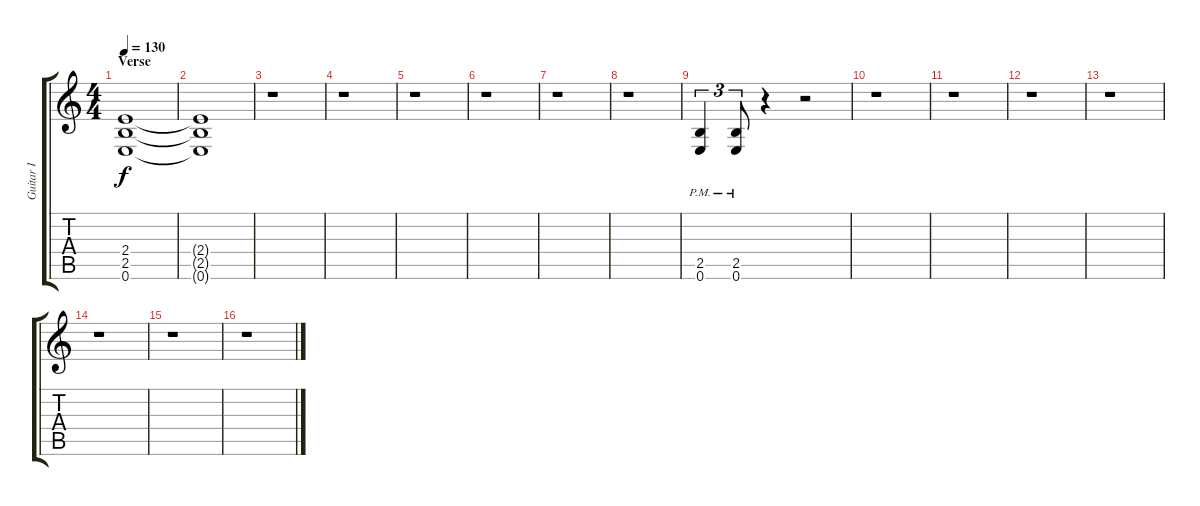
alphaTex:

\track ("Guitar I" "Guitar I") {instrument distortionguitar}
\staff {score tabs}
\tuning (E4 B3 G3 D3 A2 E2) {hide}
\ts (4 4)
\section ("" "Verse")
\tempo 130
\clef g2
\ks c
(2.4 2.5 0.6).1{dy f volume 0} |
(2.4{t} 2.5{t} 0.6{t}).1 |
r.1 |
r.1 |
r.1 |
r.1 |
r.1 |
r.1 |
(2.5{pm} 0.6{pm}).4{tu (3 2) volume 16} (2.5{pm} 0.6{pm}).8{tu (3 2)} r.4 r.2 |
r.1 |
r.1 |
r.1 |
r.1 |
r.1 |
r.1 |
r.1
